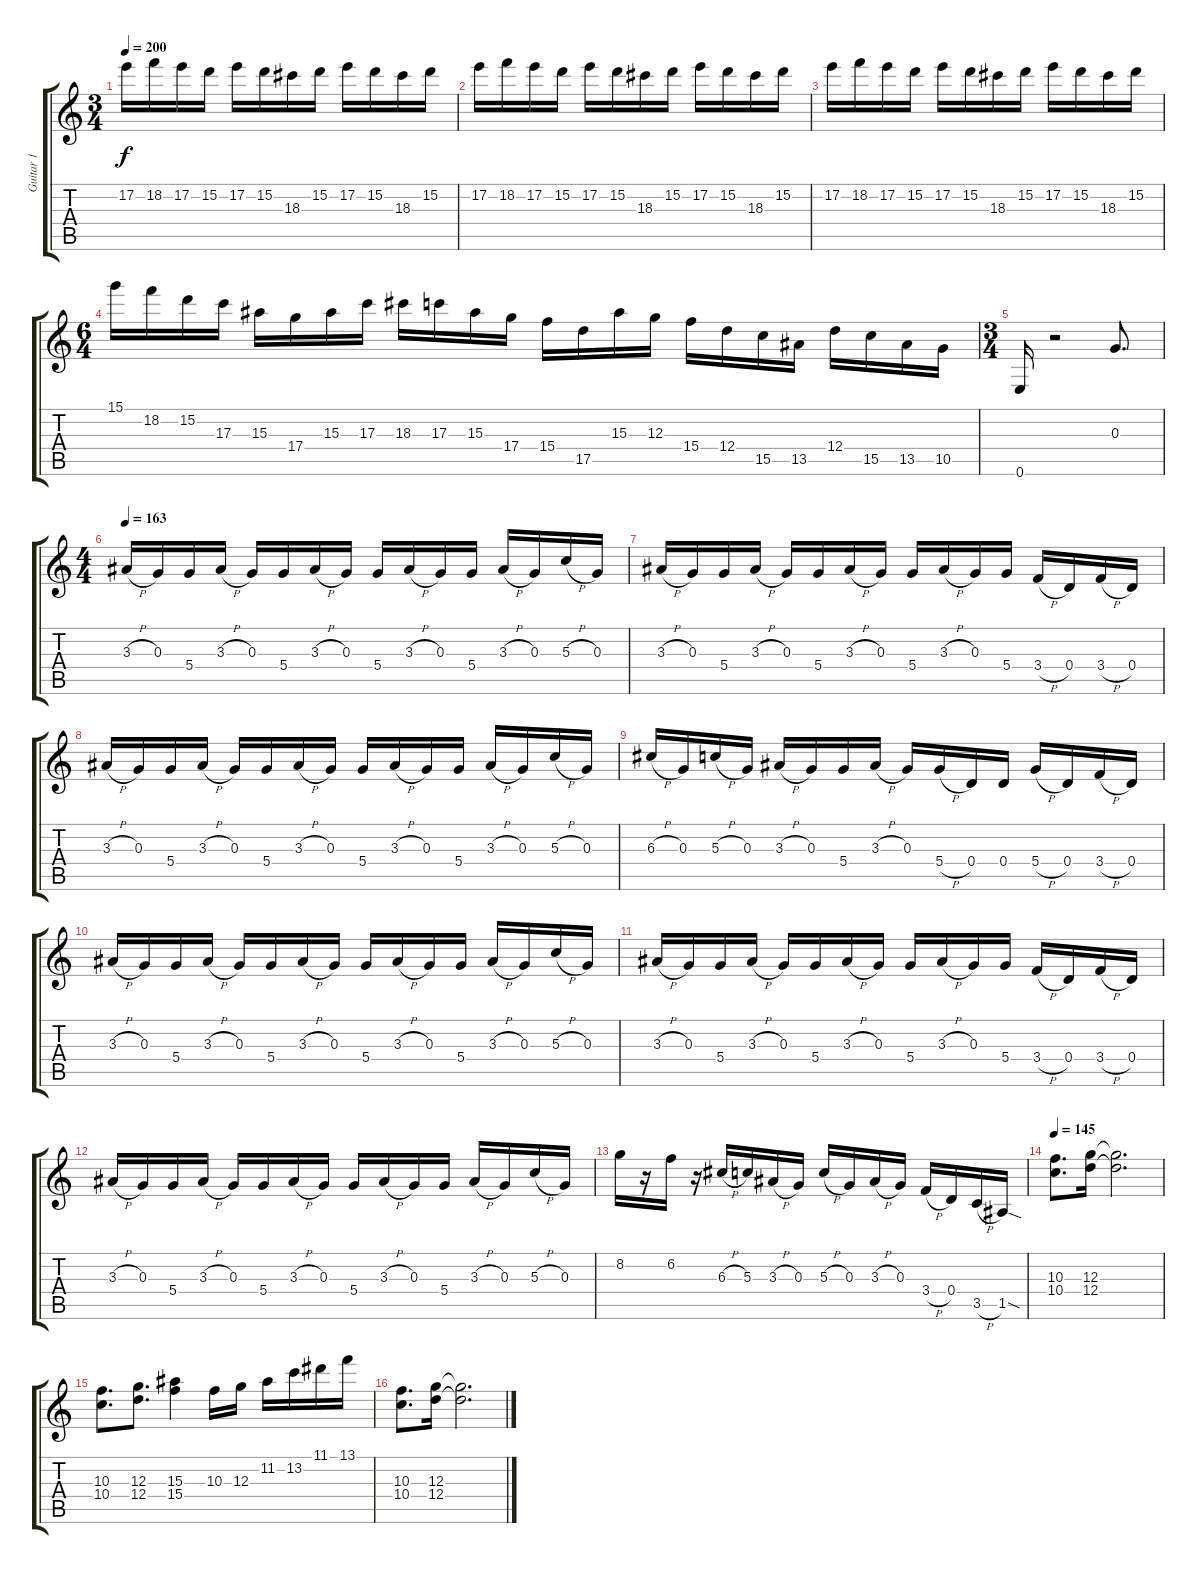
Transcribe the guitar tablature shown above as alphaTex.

\track ("Guitar 1" "Guitar 1") {instrument distortionguitar}
\staff {score tabs}
\tuning (E4 B3 G3 D3 A2 E2) {hide}
\ts (3 4)
\tempo 200
\clef g2
\ks c
17.2.16{dy f instrument distortionguitar} 18.2.16 17.2.16 15.2.16 17.2.16 15.2.16 18.3.16 15.2.16 17.2.16 15.2.16 18.3.16 15.2.16 |
17.2.16 18.2.16 17.2.16 15.2.16 17.2.16 15.2.16 18.3.16 15.2.16 17.2.16 15.2.16 18.3.16 15.2.16 |
17.2.16 18.2.16 17.2.16 15.2.16 17.2.16 15.2.16 18.3.16 15.2.16 17.2.16 15.2.16 18.3.16 15.2.16 |
\ts (6 4)
15.1.16 18.2.16 15.2.16 17.3.16 15.3.16 17.4.16 15.3.16 17.3.16 18.3.16 17.3.16 15.3.16 17.4.16 15.4.16 17.5.16 15.3.16 12.3.16 15.4.16 12.4.16 15.5.16 13.5.16 12.4.16 15.5.16 13.5.16 10.5.16 |
\ts (3 4)
0.6.16 r.2 0.3.8{d} |
\ts (4 4)
\tempo 163
3.3{h}.16 0.3.16 5.4.16 3.3{h}.16 0.3.16 5.4.16 3.3{h}.16 0.3.16 5.4.16 3.3{h}.16 0.3.16 5.4.16 3.3{h}.16 0.3.16 5.3{h}.16 0.3.16 |
3.3{h}.16 0.3.16 5.4.16 3.3{h}.16 0.3.16 5.4.16 3.3{h}.16 0.3.16 5.4.16 3.3{h}.16 0.3.16 5.4.16 3.4{h}.16 0.4.16 3.4{h}.16 0.4.16 |
3.3{h}.16 0.3.16 5.4.16 3.3{h}.16 0.3.16 5.4.16 3.3{h}.16 0.3.16 5.4.16 3.3{h}.16 0.3.16 5.4.16 3.3{h}.16 0.3.16 5.3{h}.16 0.3.16 |
6.3{h}.16 0.3.16 5.3{h}.16 0.3.16 3.3{h}.16 0.3.16 5.4.16 3.3{h}.16 0.3.16 5.4{h}.16 0.4.16 0.4.16 5.4{h}.16 0.4.16 3.4{h}.16 0.4.16 |
3.3{h}.16 0.3.16 5.4.16 3.3{h}.16 0.3.16 5.4.16 3.3{h}.16 0.3.16 5.4.16 3.3{h}.16 0.3.16 5.4.16 3.3{h}.16 0.3.16 5.3{h}.16 0.3.16 |
3.3{h}.16 0.3.16 5.4.16 3.3{h}.16 0.3.16 5.4.16 3.3{h}.16 0.3.16 5.4.16 3.3{h}.16 0.3.16 5.4.16 3.4{h}.16 0.4.16 3.4{h}.16 0.4.16 |
3.3{h}.16 0.3.16 5.4.16 3.3{h}.16 0.3.16 5.4.16 3.3{h}.16 0.3.16 5.4.16 3.3{h}.16 0.3.16 5.4.16 3.3{h}.16 0.3.16 5.3{h}.16 0.3.16 |
8.2.16 r.16 6.2.16 r.16 6.3{h}.16 5.3.16 3.3{h}.16 0.3.16 5.3{h}.16 0.3.16 3.3{h}.16 0.3.16 3.4{h}.16 0.4.16 3.5{h}.16 1.5{sod}.16 |
\tempo 145
(10.3 10.4).8{d} (12.3 12.4).16 (12.3{t} 12.4{t}).2{d} |
(10.3 10.4).8{d} (12.3 12.4).8{d} (15.3 15.4).4 10.3.16 12.3.16 11.2.16 13.2.16 11.1.16 13.1.16 |
(10.3 10.4).8{d} (12.3 12.4).16 (12.3{t} 12.4{t}).2{d}
